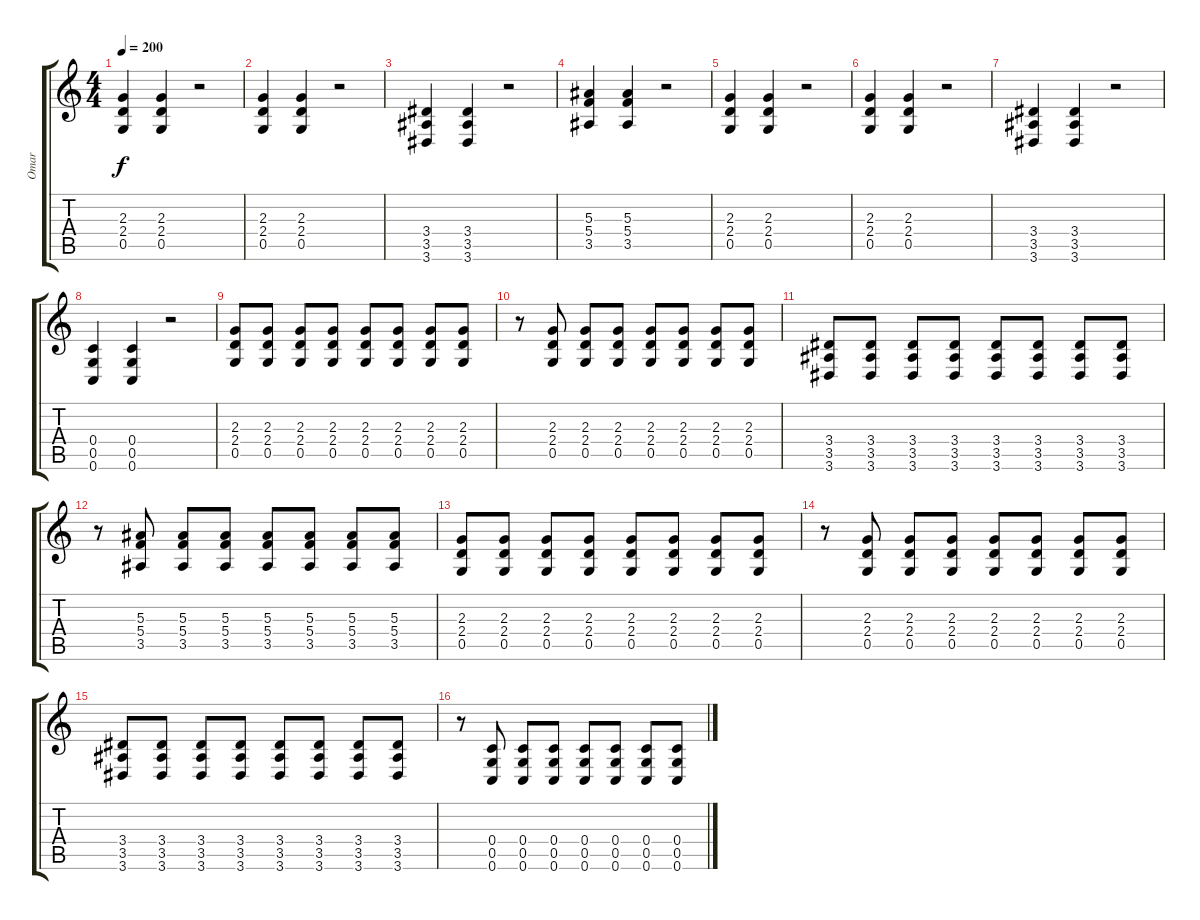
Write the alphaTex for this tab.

\track ("Omar" "Omar") {instrument distortionguitar}
\staff {score tabs}
\tuning (D4 A3 F3 C3 G2 C2) {hide}
\ts (4 4)
\tempo 200
\clef g2
\ks c
(2.3 2.4 0.5).4{dy f instrument distortionguitar} (2.3 2.4 0.5).4 r.2 |
(2.3 2.4 0.5).4 (2.3 2.4 0.5).4 r.2 |
(3.4 3.5 3.6).4 (3.4 3.5 3.6).4 r.2 |
(5.3 5.4 3.5).4 (5.3 5.4 3.5).4 r.2 |
(2.3 2.4 0.5).4{instrument distortionguitar} (2.3 2.4 0.5).4 r.2 |
(2.3 2.4 0.5).4 (2.3 2.4 0.5).4 r.2 |
(3.4 3.5 3.6).4 (3.4 3.5 3.6).4 r.2 |
(0.4 0.5 0.6).4 (0.4 0.5 0.6).4 r.2 |
(2.3 2.4 0.5).8{instrument distortionguitar} (2.3 2.4 0.5).8 (2.3 2.4 0.5).8 (2.3 2.4 0.5).8 (2.3 2.4 0.5).8 (2.3 2.4 0.5).8 (2.3 2.4 0.5).8 (2.3 2.4 0.5).8 |
r.8 (2.3 2.4 0.5).8 (2.3 2.4 0.5).8 (2.3 2.4 0.5).8 (2.3 2.4 0.5).8 (2.3 2.4 0.5).8 (2.3 2.4 0.5).8 (2.3 2.4 0.5).8 |
(3.4 3.5 3.6).8 (3.4 3.5 3.6).8 (3.4 3.5 3.6).8 (3.4 3.5 3.6).8 (3.4 3.5 3.6).8 (3.4 3.5 3.6).8 (3.4 3.5 3.6).8 (3.4 3.5 3.6).8 |
r.8 (5.3 5.4 3.5).8 (5.3 5.4 3.5).8 (5.3 5.4 3.5).8 (5.3 5.4 3.5).8 (5.3 5.4 3.5).8 (5.3 5.4 3.5).8 (5.3 5.4 3.5).8 |
(2.3 2.4 0.5).8{instrument distortionguitar} (2.3 2.4 0.5).8 (2.3 2.4 0.5).8 (2.3 2.4 0.5).8 (2.3 2.4 0.5).8 (2.3 2.4 0.5).8 (2.3 2.4 0.5).8 (2.3 2.4 0.5).8 |
r.8 (2.3 2.4 0.5).8 (2.3 2.4 0.5).8 (2.3 2.4 0.5).8 (2.3 2.4 0.5).8 (2.3 2.4 0.5).8 (2.3 2.4 0.5).8 (2.3 2.4 0.5).8 |
(3.4 3.5 3.6).8 (3.4 3.5 3.6).8 (3.4 3.5 3.6).8 (3.4 3.5 3.6).8 (3.4 3.5 3.6).8 (3.4 3.5 3.6).8 (3.4 3.5 3.6).8 (3.4 3.5 3.6).8 |
r.8 (0.4 0.5 0.6).8 (0.4 0.5 0.6).8 (0.4 0.5 0.6).8 (0.4 0.5 0.6).8 (0.4 0.5 0.6).8 (0.4 0.5 0.6).8 (0.4 0.5 0.6).8
